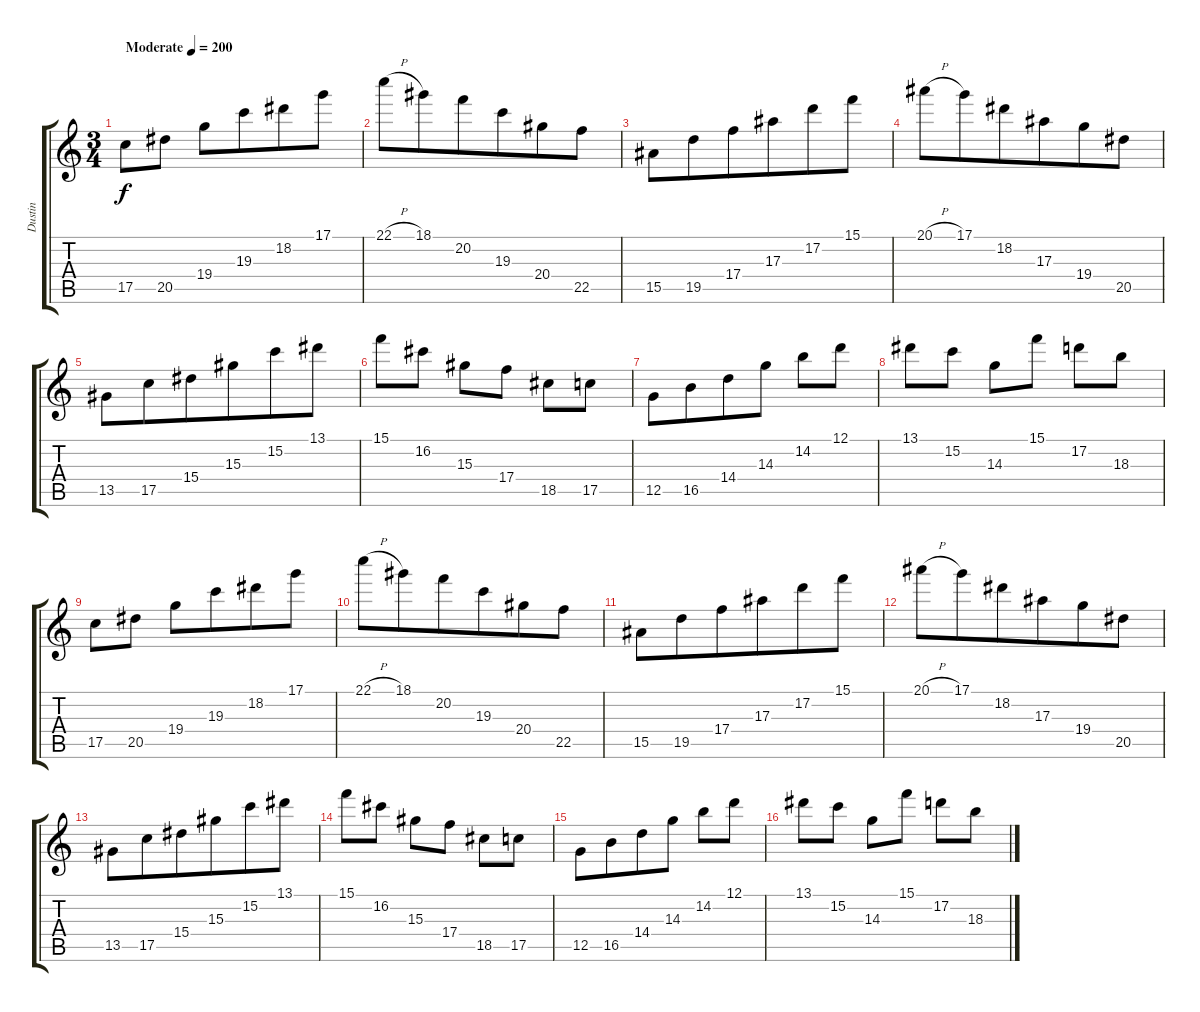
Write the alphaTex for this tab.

\track ("Dustin" "Dustin") {instrument overdrivenguitar}
\staff {score tabs}
\tuning (D4 A3 F3 C3 G2 C2) {hide}
\ts (3 4)
\tempo (200 "Moderate")
\clef g2
\ks c
17.5.8{dy f instrument overdrivenguitar} 20.5.8 19.4.8{beam merge} 19.3.8{beam merge} 18.2.8{beam merge} 17.1.8 |
22.1{h}.8 18.1.8{beam merge} 20.2.8 19.3.8{beam merge} 20.4.8{beam merge} 22.5.8 |
15.5.8 19.5.8{beam merge} 17.4.8 17.3.8{beam merge} 17.2.8{beam merge} 15.1.8 |
20.1{h}.8{beam merge} 17.1.8{beam merge} 18.2.8{beam merge} 17.3.8{beam merge} 19.4.8{beam merge} 20.5.8 |
13.5.8 17.5.8{beam merge} 15.4.8 15.3.8{beam merge} 15.2.8 13.1.8 |
15.1.8 16.2.8 15.3.8{beam merge} 17.4.8 18.5.8 17.5.8 |
12.5.8{beam merge} 16.5.8{beam merge} 14.4.8 14.3.8 14.2.8{beam merge} 12.1.8 |
13.1.8 15.2.8 14.3.8{beam merge} 15.1.8 17.2.8{beam merge} 18.3.8 |
17.5.8 20.5.8 19.4.8{beam merge} 19.3.8{beam merge} 18.2.8{beam merge} 17.1.8 |
22.1{h}.8 18.1.8{beam merge} 20.2.8 19.3.8{beam merge} 20.4.8{beam merge} 22.5.8 |
15.5.8 19.5.8{beam merge} 17.4.8 17.3.8{beam merge} 17.2.8{beam merge} 15.1.8 |
20.1{h}.8{beam merge} 17.1.8{beam merge} 18.2.8{beam merge} 17.3.8{beam merge} 19.4.8{beam merge} 20.5.8 |
13.5.8 17.5.8{beam merge} 15.4.8 15.3.8{beam merge} 15.2.8 13.1.8 |
15.1.8 16.2.8 15.3.8{beam merge} 17.4.8 18.5.8 17.5.8 |
12.5.8{beam merge} 16.5.8{beam merge} 14.4.8 14.3.8 14.2.8{beam merge} 12.1.8 |
13.1.8 15.2.8 14.3.8{beam merge} 15.1.8 17.2.8{beam merge} 18.3.8
